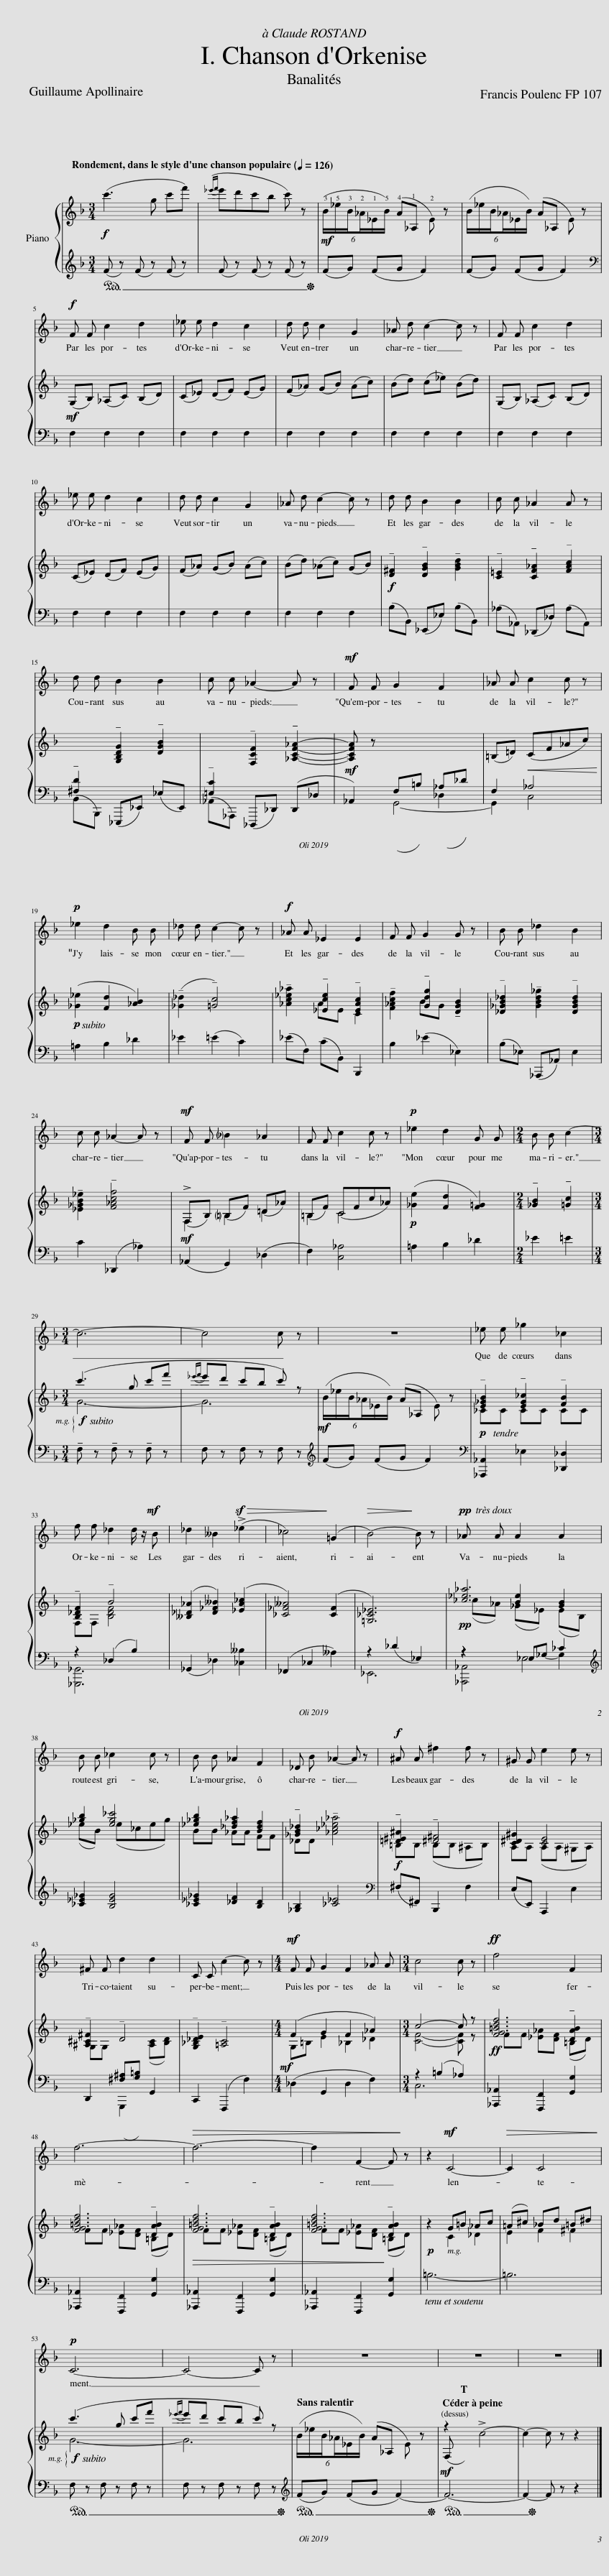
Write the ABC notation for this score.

X:1
%%score 1 { ( 2 5 6 ) | ( 3 4 7 8 ) }
L:1/8
Q:1/4=126
M:3/4
I:linebreak $
K:F
V:1 treble
V:2 treble
V:5 treble
V:6 treble
V:3 treble
V:4 treble
V:7 treble
V:8 treble
V:1
 z6 | z6 | z6 | z6 |$!f! F F c2 d2 | %5
 _e e d2 c2 | d d c2 G2 | _A d c2- c z | F F c2 d2 |$ _e e d2 c2 | %10
 d d c2 G2 | _A d c2- c z | d d B2 B2 | c c _A2 A z |$ d d B2 B2 | %15
 c c _A2- A z |!mf! F F G2 F2 | _A A c2 c z |$!p! _e2 d2 B B | _d d c2- c z | %20
!f! _A A _E2 E2 | F F G2 G z | B B _d2 B2 |$ c c _A2- A z |!mf! F F !courtesy!_B2 _A2 | %25
 F F c2 c z |!p! _e2 d2 G G |[M:2/4] B B c2- |$[M:3/4] c6- | c4 c z | %30
 z6 | _e e _g2 _c2 |$ f f _d2 d/ z/!mf! B | _d2 __B2!>(! (!>!_e2 | _c4)!>)! (=G2 | %35
!>(! B4-)!>)! B z |!pp! _A A A2 A2 |$ B B _c2 c z | B B _A2 F2 | _D B _A2- A z | %40
!f! ^A A ^f2 f z | ^G G e2 e z |$ ^F F d2 d2 | C C c2- c z |[M:4/4]!mf! F F G2 F2 _A A | %45
[M:3/4] c4 c z |!ff! f4 F2 |$ f6- |!>(! f6- | f2 F2- F!>)! z | %50
 z2!mf! C4- |!>(! C2 C4!>)! |$!p! C6- | C4- C z | z6 | %55
[Q:1/4=110] z6 | z6 |] %57
V:2
!f! (c'3 g c'f') |({_e'f'} e'd'c'b c') z |!mf! (!3!B/!5!_e/!3!B/!2!_A/!1!_E/!5!B/) (3(!4!A!1!_A, !2!E) z | (B/_e/B/_A/_E/B/) (3(A_A, E) z |$!mf! (G,B,) (_A,C) (B,D) | %5
 (C_E) (DF) (EG) | (F_A) (GB) (Ac) | (Bd) (c_e) (Bd) | (G,B,) (_A,C) (B,D) |$ (C_E) (DF) (EG) | %10
 (F_A) (GB) (Ac) | (Bd) (_Ac) (GB) |!f! !tenuto![D^F]2 !tenuto![DGB]2 !tenuto![GBd]2 | !tenuto![C=E]2 !tenuto![CF_A]2 !tenuto![FAc]2 |$[I:staff +1] !tenuto![^F,D]2[I:staff -1] !tenuto![G,B,DG]2 !tenuto![DGB]2 | %15
[I:staff +1] !tenuto![=E,C]2[I:staff -1] !tenuto![F,CF]2 !tenuto![_A,CF_A]2- |!mf! [A,CFA] z[I:staff +1] (F,=B,) (_A,_D) |[I:staff -1] (=B,=D)!<(! (CF_Ac)!<)! |$!p! ([_G_e]2 [Fd]2 [_AB]2) | (!tenuto![_G_d]2 !tenuto![=Gc]4) | %20
 !tenuto![_Ac_e_a]2 !tenuto![_Ece]2 !tenuto![EAc]2 | !tenuto![F_Acf]2 !tenuto![Gdg]2 !tenuto![DGB]2 | !tenuto![_D_GB_d]2 !tenuto![GBd_g]2 !tenuto![DGBd]2 |$ !tenuto![_E_GB_e]2 !tenuto![F_Acf]4 |!mf! F,B, !courtesy!=B,F =D_A | %25
 (=B,F) (CFc_A) |!p! ([_Ge]2 [Fd]2 [F=G]2) |[M:2/4] !tenuto![_GB]2 !tenuto![=Gc]2 |$[M:3/4]!f! (c'3 g c'f' |{_e'f'} e'd' c'b c') z | %30
!mf! (B/_e/B/_A/_E/B/) (3(A_A, E) z |!p! !tenuto![E_GB]2 !tenuto![EG_c]2 !tenuto![FB]2 |$ !tenuto![B,_DF]2 !tenuto!B4 | ([__B,_D_A]2 [D_F__B]2) ([_EA_c]2 | [_C_F__A]4) ([CF]2 | %35
 [=G,_C_E]6) |!pp! [_c_e_a]6 |$ [_gb]2 [_eg_c']4 | [_e_gb]2 [_df_a]2 [Bdf]2 | !tenuto![_GB_d]2 !tenuto![_A_c_e_a]4 | %40
!f! !tenuto![=D^E^A]2 !tenuto![^D^F]4 | [C^D^G]2 [CE]4 |$ !tenuto![^A,^C^F]2 !tenuto!D4 | !tenuto![G,_B,_DE]2 !tenuto![=A,C]4 |[M:4/4]!mf! (F2 G2 F2 _A2) | %45
[M:3/4] c4- c z |!ff! [FG=Bdf]6 |$ [FG=Bdf]6 |!>(! [FG=Bdf]6 | [FG=Bdf]6!>)! | %50
!p! z2 G=B _Ac | (=A^c) _Bd =B^d |$!f! (c'3 g c'f' |{_e'f'} e'd' c'b c') z | (B/_e/B/_A/_E/B/) (3(A_A, E) z | %55
!mf! z2 !>!c4- | c2- c z z2 |] %57
V:3
!ped! (F z) (F z) (F z) | (F z) (F z) (F z)!ped-up! | (FG) (FG F2) | (FG) (FG F2) |$[K:bass] F,2 F,2 F,2 | %5
 F,2 F,2 F,2 | F,2 F,2 F,2 | F,2 F,2 F,2 | F,2 F,2 F,2 |$ F,2 F,2 F,2 | %10
 F,2 F,2 F,2 | F,2 F,2 F,2 | (B,B,,) (_E,,_E,) (B,B,,) | (_A,_A,,) (_D,,_D,) (A,A,,) |$ (B,,B,,,) (_E,,,_E,,) (_E,E,,) | %15
 (_A,,_A,,,) (_D,,,_D,,) (D,,_D, | _A,,2) G,,4- | F,2 _A,4 |$ =A,2 B,2 _D2 | _E2 (=E2 C2) | %20
 (_EF,) (CB,,) B,,,2 | B,2 (_E2 _E,2) | (B,_E,) (_A,,,_A,,) E,2 |$ C2 (_D,,2 _A,2) | (_A,,2 G,,2) (_D,2 | %25
 F,2) [C,_A,]4 | =A,2 B,2 _D2 |[M:2/4] _E2 =E2 |$[M:3/4] !tenuto!F, z !tenuto!F, z !tenuto!F, z | F, z F, z F, z | %30
[K:treble] (FG) (FG F2) |[K:bass] [_A,,,_A,,]2 _E,2 [_D,,_D,]2 |$ z2 (_D,2 B,2) | (_G,,2 _D,2) [_C,__B,]2 | (_F,,2 _C,2 __A,2) | %35
 z2 (_D2 _E,2) | z2 _E,_G,- _C2 |$[K:treble] [_C_E_G]2 [B,EG]4 | [_C_E_G]2 [_DF]2 [B,D]2 | [_G,B,]2 [_C_E]4 | %40
[K:bass] (^F,^F,,) B,,,2 F,2 | (E,E,,) A,,,2 E,2 |$ D,,2 G,,,2 G,,2 | C,,2 (F,,,2 F,2) |[M:4/4] (_D,2 G,,2 D,2 F,2) | %45
[M:3/4] z2 (=B,2 _A,2) | [_A,,,_A,,]2 [F,,,F,,]2 [G,,G,]2 |$ [_A,,,_A,,]2 [F,,,F,,]2 [G,,G,]2 | [_A,,,_A,,]2 [F,,,F,,]2 [G,,G,]2 | [_A,,,_A,,]2 [F,,,F,,]2 [G,,G,]2 | %50
 =B,6- | =B,6 |$!ped! F, z F, z F, z | F, z F, z F, z!ped-up! |[K:treble]!ped! (FG) (FG F2-) | %55
!ped! F6-!ped-up! | F2- F z z2 |] %57
V:4
 x6 | x6 | x6 | x6 |$[K:bass] x6 | %5
 x6 | x6 | x6 | x6 |$ x6 | %10
 x6 | x6 | x6 | x6 |$ x6 | %15
 x6 | x4 _D,2 | G,,2 C,4 |$ x6 | x6 | %20
 x6 | x6 | x6 |$ x6 | x6 | %25
 x6 | x6 |[M:2/4] x4 |$[M:3/4] x6 | x6 | %30
[K:treble] x6 |[K:bass] x6 |$ [_G,,,_G,,]6 | x6 | x6 | %35
 _E,,6 | [_A,,,_A,,]6 |$[K:treble] x6 | x6 | x6 | %40
[K:bass] x6 | x6 |$ x6 | x6 |[M:4/4] x8 | %45
[M:3/4] C,6 | x6 |$ x6 | x6 | x6 | %50
 x6 | x6 |$ x6 | x6 |[K:treble] x6 | %55
 x6 | x6 |] %57
V:5
 x6 | x6 | x6 | x6 |$ x6 | %5
 x6 | x6 | x6 | x6 |$ x6 | %10
 x6 | x6 | x6 | x6 |$ x6 | %15
 x6 | x6 | x6 |$ x6 | x6 | %20
 x2 _A_E C2 | x2 BG x2 | x6 |$ x6 | !>!F,2 =B,2 D2 | %25
 =B,2 C4 | x6 |[M:2/4] x4 |$[M:3/4] G6- | G6 | %30
 x6 | _CC CC CC |$ F,F, [B,_DF]4 | x6 | x6 | %35
 x6 | (_c_A) (_G_E) (EB,) |$ (_eB) (e_ce_g) | BB _AA FF | _DD x4 | %40
 =B,B, (B,B, ^A,B,) | A,A, (A,A, ^G,A,) |$ G,G,[I:staff +1] ([^F,^A,][G,=B,])[I:staff -1] ([A,^C][B,D]) | x6 |[M:4/4] G,=B, E2 _B,2 _D2 | %45
[M:3/4] [CF]4- [CF] z | FF [_E_A][DF] (=B,D) |$ FF [_E_A][DF] (=B,D) | FF [_E_A][DF] (=B,D) | FF [_E_A][DF] (=B,D) | %50
 x2 C2 _D2 | E2 F2 ^F2 |$ G6- | G6 | x6 | %55
 (F, x) x4 | x6 |] %57
V:6
 x6 | x6 | x6 | x6 |$ x6 | %5
 x6 | x6 | x6 | x6 |$ x6 | %10
 x6 | x6 | x6 | x6 |$ x6 | %15
 x6 | x6 | x6 |$ x6 | x6 | %20
 x6 | x6 | x6 |$ x6 | x6 | %25
 x6 | x6 |[M:2/4] x4 |$[M:3/4] x6 | x6 | %30
 x6 | x6 |$ x6 | x6 | x6 | %35
 x6 | x2 [B_e]2 [_GB]2 |$ x6 | x6 | x6 | %40
 x6 | x6 |$ x6 | x6 |[M:4/4] x8 | %45
[M:3/4] x6 | x4 !tenuto![D_A=B]2 |$ x4 !tenuto![D_A=B]2 | x4 !tenuto![D_A=B]2 | x4 !tenuto![D_A=B]2 | %50
 x6 | x6 |$ x6 | x6 | x6 | %55
 x6 | x6 |] %57
V:7
 x6 | x6 | x6 | x6 |$[K:bass] x6 | %5
 x6 | x6 | x6 | x6 |$ x6 | %10
 x6 | x6 | x6 | x6 |$ x6 | %15
 x6 | x6 | x6 |$ x6 | x6 | %20
 x6 | x6 | x6 |$ x6 | x6 | %25
 x6 | x6 |[M:2/4] x4 |$[M:3/4] x6 | x6 | %30
[K:treble] x6 |[K:bass] x6 |$ x6 | x6 | x6 | %35
 x6 | z2 _E,4 |$[K:treble] x6 | x6 | x6 | %40
[K:bass] x6 | x6 |$ x6 | x6 |[M:4/4] x8 | %45
[M:3/4] x6 | x6 |$ x6 | x6 | x6 | %50
 x6 | x6 |$ x6 | x6 |[K:treble] x6 | %55
 x6 | x6 |] %57
V:8
 x6 | x6 | x6 | x6 |$[K:bass] x6 | %5
 x6 | x6 | x6 | x6 |$ x6 | %10
 x6 | x6 | x6 | x6 |$ x6 | %15
 x6 | x6 | x6 |$ x6 | x6 | %20
 x6 | x6 | x6 |$ x6 | x6 | %25
 x6 | x6 |[M:2/4] x4 |$[M:3/4] x6 | x6 | %30
[K:treble] x6 |[K:bass] x6 |$ x6 | x6 | x6 | %35
 x6 | x4 G,2 |$[K:treble] x6 | x6 | x6 | %40
[K:bass] x6 | x6 |$ x6 | x6 |[M:4/4] x8 | %45
[M:3/4] x6 | x6 |$ x6 | x6 | x6 | %50
 x6 | x6 |$ x6 | x6 |[K:treble] x6 | %55
 x6 | x6 |] %57
